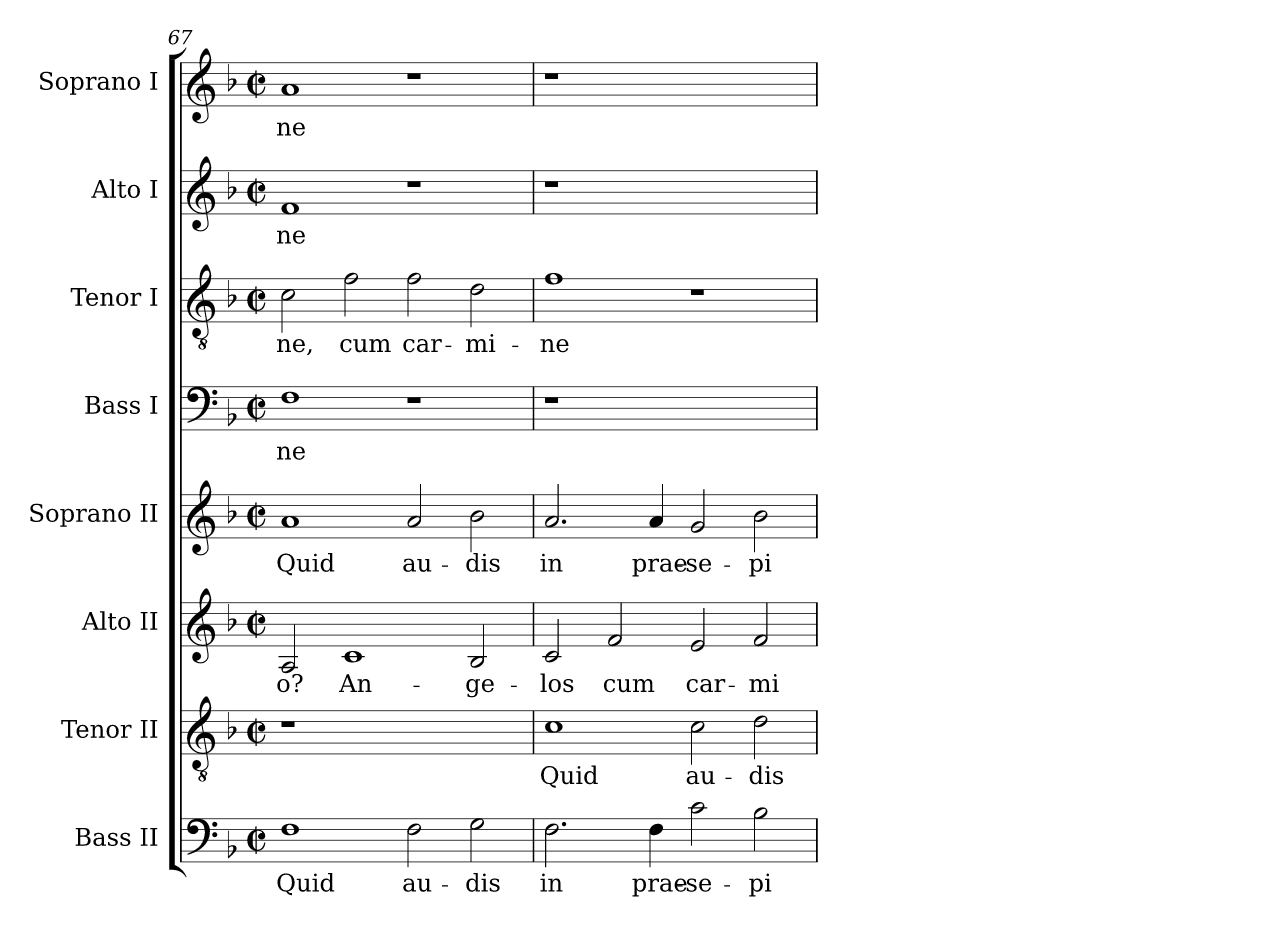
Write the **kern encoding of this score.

**kern	**text	**kern	**text	**kern	**text	**kern	**text	**kern	**text	**kern	**text	**kern	**text	**kern	**text
*part8	*part8	*part7	*part7	*part6	*part6	*part5	*part5	*part4	*part4	*part3	*part3	*part2	*part2	*part1	*part1
*staff8	*staff8	*staff7	*staff7	*staff6	*staff6	*staff5	*staff5	*staff4	*staff4	*staff3	*staff3	*staff2	*staff2	*staff1	*staff1
*I"Bass II	*	*I"Tenor II	*	*I"Alto II	*	*I"Soprano II	*	*I"Bass I	*	*I"Tenor I	*	*I"Alto I	*	*I"Soprano I	*
*I'B. II	*	*I'T. II	*	*I'A. II	*	*	*	*I'B. I	*	*I'T. I	*	*I'A. I	*	*	*
*clefF4	*	*clefGv2	*	*clefG2	*	*clefG2	*	*clefF4	*	*clefGv2	*	*clefG2	*	*clefG2	*
*	*	*ITrd7c12	*	*	*	*	*	*	*	*ITrd7c12	*	*	*	*	*
*k[b-]	*	*k[b-]	*	*k[b-]	*	*k[b-]	*	*k[b-]	*	*k[b-]	*	*k[b-]	*	*k[b-]	*
*F:	*	*F:	*	*F:	*	*F:	*	*F:	*	*F:	*	*F:	*	*F:	*
*M2/2	*	*M2/2	*	*M2/2	*	*M2/2	*	*M2/2	*	*M2/2	*	*M2/2	*	*M2/2	*
*met(c|)	*	*met(c|)	*	*met(c|)	*	*met(c|)	*	*met(c|)	*	*met(c|)	*	*met(c|)	*	*met(c|)	*
=67	=67	=67	=67	=67	=67	=67	=67	=67	=67	=67	=67	=67	=67	=67	=67
!	!LO:LY:b:color=#000000	!LO:N:vis=1	!	!	!	!	!	!	!	!	!	!	!	!	!
!	!	!	!	!	!LO:LY:b:color=#000000	!	!	!	!	!	!	!	!	!	!
!	!	!	!	!	!	!	!LO:LY:b:color=#000000	!	!	!	!	!	!	!	!
!	!	!	!	!	!	!	!	!	!LO:LY:b:color=#000000	!	!	!	!	!	!
!	!	!	!	!	!	!	!	!	!	!	!LO:LY:b:color=#000000	!	!	!	!
!	!	!	!	!	!	!	!	!	!	!	!	!	!LO:LY:b:color=#000000	!	!
!	!	!	!	!	!	!	!	!	!	!	!	!	!	!	!LO:LY:b:color=#000000
1Fi	Quid	1r	.	2Ai/	-o?	1ai	Quid	1Fi	-ne	2Ci\	-ne,	1fi	-ne	1ai	-ne
!	!	!	!	!	!LO:LY:b:color=#000000	!	!	!	!	!	!	!	!	!	!
!	!	!	!	!	!	!	!	!	!	!	!LO:LY:b:color=#000000	!	!	!	!
.	.	.	.	1ci	An-	.	.	.	.	2Fi\	cum	.	.	.	.
!	!LO:LY:b:color=#000000	!	!	!	!	!	!	!	!	!	!	!	!	!	!
!	!	!	!	!	!	!	!LO:LY:b:color=#000000	!	!	!	!	!	!	!	!
!	!	!	!	!	!	!	!	!	!	!	!LO:LY:b:color=#000000	!	!	!	!
2Fi\	au-	1ryy	.	.	.	2ai/	au-	1r	.	2Fi\	car-	1r	.	1r	.
!	!LO:LY:b:color=#000000	!	!	!	!	!	!	!	!	!	!	!	!	!	!
!	!	!	!	!	!LO:LY:b:color=#000000	!	!	!	!	!	!	!	!	!	!
!	!	!	!	!	!	!	!LO:LY:b:color=#000000	!	!	!	!	!	!	!	!
!	!	!	!	!	!	!	!	!	!	!	!LO:LY:b:color=#000000	!	!	!	!
2Gi\	-dis	.	.	2B-i/	-ge-	2b-i\	-dis	.	.	2Di\	-mi-	.	.	.	.
!!LO:LB:g=z
=68	=68	=68	=68	=68	=68	=68	=68	=68	=68	=68	=68	=68	=68	=68	=68
!	!LO:LY:b:color=#000000	!	!	!	!	!	!	!	!	!	!	!	!	!	!
!	!	!	!LO:LY:b:color=#000000	!	!	!	!	!	!	!	!	!	!	!	!
!	!	!	!	!	!LO:LY:b:color=#000000	!	!	!	!	!	!	!	!	!	!
!	!	!	!	!	!	!	!LO:LY:b:color=#000000	!LO:N:vis=1	!	!	!	!	!	!	!
!	!	!	!	!	!	!	!	!	!	!	!LO:LY:b:color=#000000	!LO:N:vis=1	!	!LO:N:vis=1	!
2.Fi\	in	1Ci	Quid	2ci/	-los	2.ai/	in	1r	.	1Fi	-ne	1r	.	1r	.
!	!	!	!	!	!LO:LY:b:color=#000000	!	!	!	!	!	!	!	!	!	!
.	.	.	.	2fi/	cum	.	.	.	.	.	.	.	.	.	.
!	!LO:LY:b:color=#000000	!	!	!	!	!	!	!	!	!	!	!	!	!	!
!	!	!	!	!	!	!	!LO:LY:b:color=#000000	!	!	!	!	!	!	!	!
4Fi\	prae-	.	.	.	.	4ai/	prae-	.	.	.	.	.	.	.	.
!	!LO:LY:b:color=#000000	!	!	!	!	!	!	!	!	!	!	!	!	!	!
!	!	!	!LO:LY:b:color=#000000	!	!	!	!	!	!	!	!	!	!	!	!
!	!	!	!	!	!LO:LY:b:color=#000000	!	!	!	!	!	!	!	!	!	!
!	!	!	!	!	!	!	!LO:LY:b:color=#000000	!	!	!	!	!	!	!	!
2ci\	-se-	2Ci\	au-	2ei/	car-	2gi/	-se-	1ryy	.	1r	.	1ryy	.	1ryy	.
!	!LO:LY:b:color=#000000	!	!	!	!	!	!	!	!	!	!	!	!	!	!
!	!	!	!LO:LY:b:color=#000000	!	!	!	!	!	!	!	!	!	!	!	!
!	!	!	!	!	!LO:LY:b:color=#000000	!	!	!	!	!	!	!	!	!	!
!	!	!	!	!	!	!	!LO:LY:b:color=#000000	!	!	!	!	!	!	!	!
2B-i\	-pi-	2Di\	-dis	2fi/	-mi-	2b-i\	-pi-	.	.	.	.	.	.	.	.
=	=	=	=	=	=	=	=	=	=	=	=	=	=	=	=
*-	*-	*-	*-	*-	*-	*-	*-	*-	*-	*-	*-	*-	*-	*-	*-
